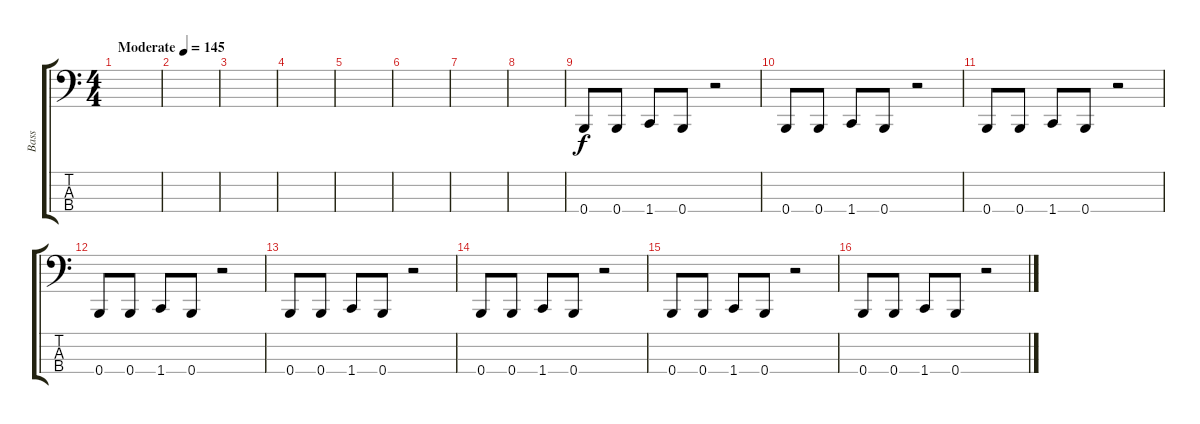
\track ("Bass" "Bass") {instrument electricbassfinger}
\staff {score tabs}
\tuning (E2 B1 Gb1 B0) {hide}
\ts (4 4)
\tempo (145 "Moderate")
\clef f4
\ks c
|
|
|
|
|
|
|
|
0.4.8 0.4.8 1.4.8 0.4.8 r.2 |
0.4.8 0.4.8 1.4.8 0.4.8 r.2 |
0.4.8 0.4.8 1.4.8 0.4.8 r.2 |
0.4.8 0.4.8 1.4.8 0.4.8 r.2 |
0.4.8 0.4.8 1.4.8 0.4.8 r.2 |
0.4.8 0.4.8 1.4.8 0.4.8 r.2 |
0.4.8 0.4.8 1.4.8 0.4.8 r.2 |
0.4.8 0.4.8 1.4.8 0.4.8 r.2
